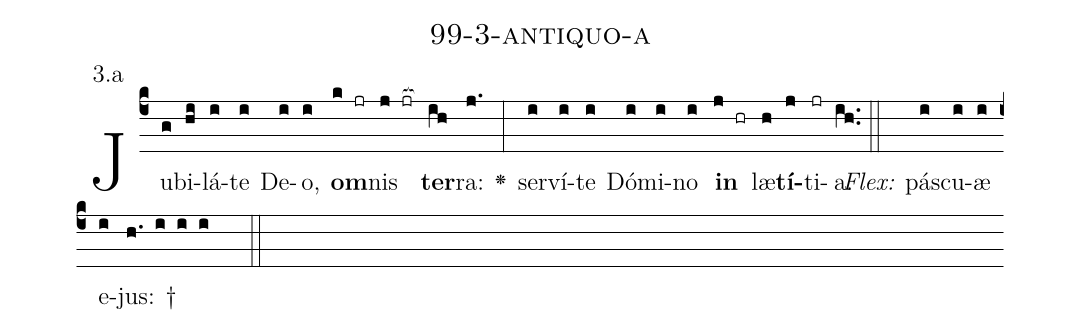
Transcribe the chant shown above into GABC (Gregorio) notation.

name: 99-3-antiquo-a;
annotation: 3.a;
%%
(c4)Ju(g)bi(hi)lá(i)te(i) De(i)o,(i) <b>om</b>(k jr)nis(j jr[ocb:1{]) <b>ter</b>(ih[ocb:0}])ra:(j.) <v>\greheightstar</v>(:) ser(i)ví(i)te(i) Dó(i)mi(i)no(i) <b>in</b>(j hr) læ(h)<b>tí</b>(j)ti(jr)a.(ih..) (::)
<i>Flex:</i>()  pás(i)cu(i)æ(i) e(i)jus: †(h. i i i  ::)

%E(i) u(i) o(j) u(h) a(j) e.(ih..) (::)
